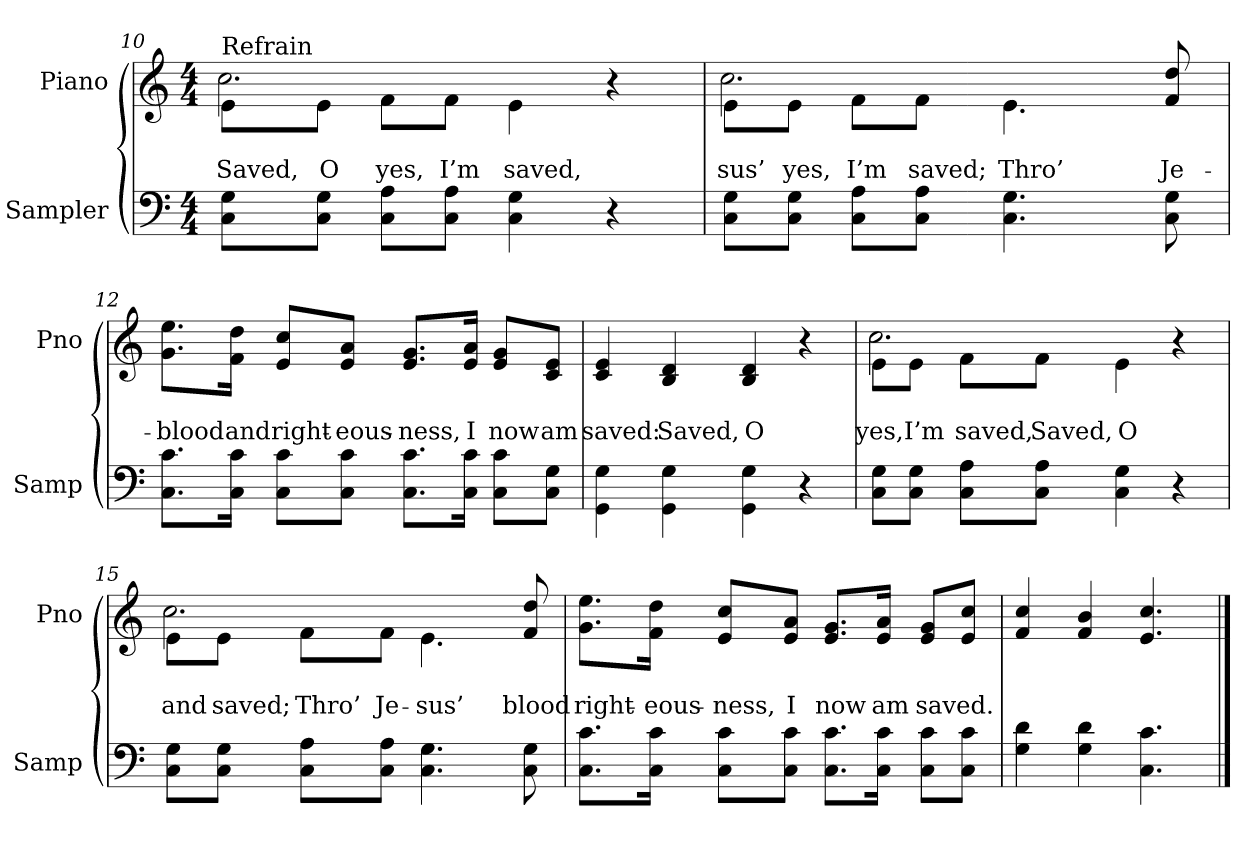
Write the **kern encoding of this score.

**kern	**kern	**text	**text
*part2	*part1	*part1	*part1
*staff2	*staff1	*staff1	*staff1
*I"Sampler	*I"Piano	*	*
*I'Samp	*I'Pno	*	*
*clefF4	*clefG2	*	*
*M4/4	*M4/4	*	*
=10	=10	=10	=10
*	*^	*	*
!	!LO:TX:t=Refrain	!	!	!
8C\ 8G\L	8e\L	2.cc	.	Saved,
8C\ 8G\J	8e\J	.	.	O
8C\ 8A\L	8f\L	.	.	yes,
8C\ 8A\J	8f\J	.	.	I’m
4C 4G	4e\	.	.	saved,
4r	4r	4ryy	.	.
=11	=11	=11	=11	=11
8C\ 8G\L	8e\L	2.cc	.	-sus’
8C\ 8G\J	8e\J	.	.	yes,
8C\ 8A\L	8f\L	.	.	I’m
8C\ 8A\J	8f\J	.	.	saved;
4.C 4.G	4.e\	.	.	Thro’
.	.	4ryy	.	.
8C 8G	8f 8dd	.	.	Je-
*	*v	*v	*	*
=12	=12	=12	=12
8.C\ 8.c\L	8.g\ 8.ee\L	.	blood
16C\ 16c\Jk	16f\ 16dd\Jk	.	and
8C\ 8c\L	8e/ 8cc/L	.	right-
8C\ 8c\J	8e/ 8a/J	.	-eous-
8.C\ 8.c\L	8.e/ 8.g/L	.	-ness,
16C\ 16c\Jk	16e/ 16a/Jk	.	I
8C\ 8c\L	8e/ 8g/L	.	now
8C\ 8G\J	8c/ 8e/J	.	am
=13	=13	=13	=13
4GG\ 4G\	4c 4e	.	saved:
4GG\ 4G\	4B 4d	.	Saved,
4GG\ 4G\	4B 4d	.	O
4r	4r	.	.
=14	=14	=14	=14
*	*^	*	*
8C\ 8G\L	8e\L	2.cc	.	yes,
8C\ 8G\J	8e\J	.	.	I’m
8C\ 8A\L	8f\L	.	.	saved,
8C\ 8A\J	8f\J	.	.	Saved,
4C 4G	4e\	.	.	O
4r	4r	4ryy	.	.
=15	=15	=15	=15	=15
8C\ 8G\L	8e\L	2.cc	.	and
8C\ 8G\J	8e\J	.	.	saved;
8C\ 8A\L	8f\L	.	.	Thro’
8C\ 8A\J	8f\J	.	.	Je-
4.C 4.G	4.e\	.	.	-sus’
.	.	4ryy	.	.
8C 8G	8f 8dd	.	.	blood
*	*v	*v	*	*
=16	=16	=16	=16
8.C\ 8.c\L	8.g\ 8.ee\L	.	right-
16C\ 16c\Jk	16f\ 16dd\Jk	.	-eous-
8C\ 8c\L	8e/ 8cc/L	.	-ness,
8C\ 8c\J	8e/ 8a/J	.	I
8.C\ 8.c\L	8.e/ 8.g/L	.	now
16C\ 16c\Jk	16e/ 16a/Jk	.	am
8C\ 8c\L	8e/ 8g/L	.	saved.
8C\ 8c\J	8e/ 8cc/J	.	.
=17	=17	=17	=17
4G 4d	4f 4cc	.	.
4G 4d	4f 4b	.	.
4.C 4.c	4.e 4.cc	.	.
==	==	==	==
*-	*-	*-	*-
